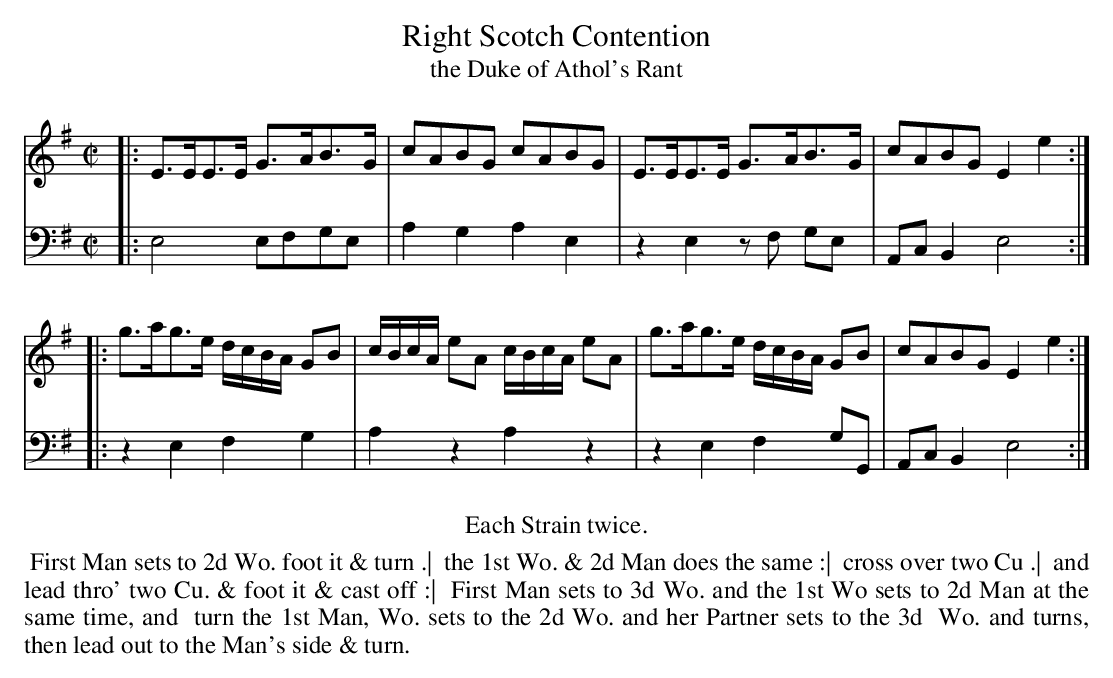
X:1
T: Right Scotch Contention
T: the Duke of Athol's Rant
M: C|
L: 1/16
K: Em
V: 1
|: E3EE3E G3AB3G | c2A2B2G2 c2A2B2G2 | E3EE3E G3AB3G | c2A2B2G2 E4e4  :|
|: g3ag3e dcBA G2B2 | cBcA e2A2 cBcA e2A2 | g3ag3e dcBA G2B2 | c2A2B2G2 E4e4 :|
V: 2 clef=bass middle=d
|: e8 e2f2g2e2 | a4g4 a4e4 | z4e4 z2f2 g2e2 | A2c2B4 e8 :|
|: z4e4 f4g4 | a4z4 a4z4 | z4e4 f4g2G2 | A2c2B4 e8 :|
